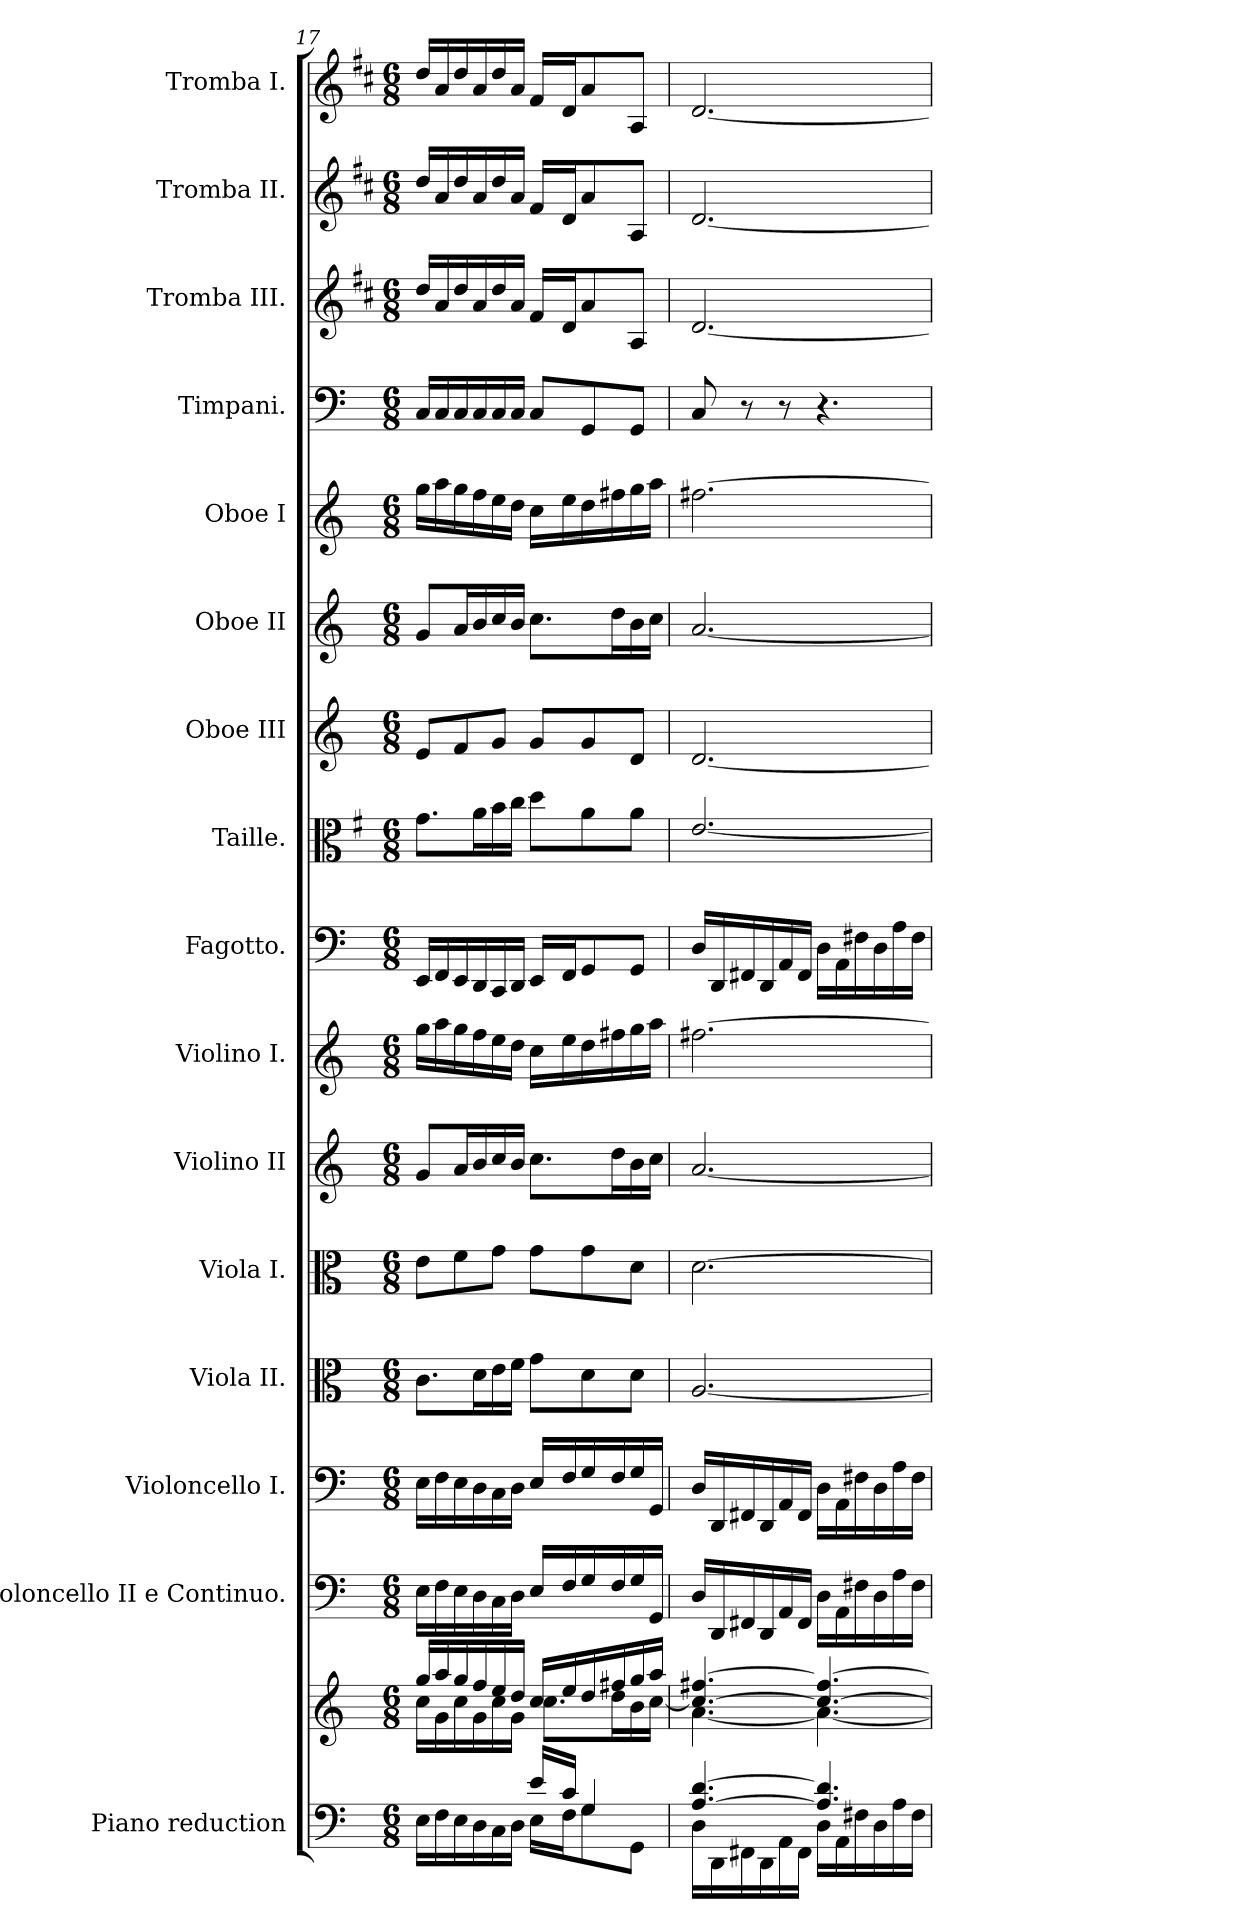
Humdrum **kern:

**kern	**kern	**kern	**kern	**kern	**kern	**kern	**kern	**kern	**kern	**kern	**kern	**kern	**kern	**kern	**kern	**kern
*part16	*part16	*part15	*part14	*part13	*part12	*part11	*part10	*part9	*part8	*part7	*part6	*part5	*part4	*part3	*part2	*part1
*staff17	*staff16	*staff15	*staff14	*staff13	*staff12	*staff11	*staff10	*staff9	*staff8	*staff7	*staff6	*staff5	*staff4	*staff3	*staff2	*staff1
*I"Piano reduction	*	*I"Violoncello II e Continuo.	*I"Violoncello I.	*I"Viola II.	*I"Viola I.	*I"Violino II	*I"Violino I.	*I"Fagotto.	*I"Taille.	*I"Oboe III	*I"Oboe II	*I"Oboe I	*I"Timpani.	*I"Tromba III.	*I"Tromba II.	*I"Tromba I.
*I'Pno	*	*I'Vc	*I'Vc	*I'Vla	*I'Vla	*	*I'Vln	*	*	*I'Ob	*I'Ob	*I'Ob	*I'Timp	*	*	*
*clefF4	*clefG2	*clefF4	*clefF4	*clefC3	*clefC3	*clefG2	*clefG2	*clefF4	*clefC3	*clefG2	*clefG2	*clefG2	*clefF4	*clefG2	*clefG2	*clefG2
*	*	*ITrd7c12	*	*	*	*	*	*	*ITrd4c7	*	*	*	*	*ITrd1c2	*ITrd1c2	*ITrd1c2
*k[]	*k[]	*k[]	*k[]	*k[]	*k[]	*k[]	*k[]	*k[]	*k[]	*k[]	*k[]	*k[]	*k[]	*k[]	*k[]	*k[]
*M6/8	*M6/8	*M6/8	*M6/8	*M6/8	*M6/8	*M6/8	*M6/8	*M6/8	*M6/8	*M6/8	*M6/8	*M6/8	*M6/8	*M6/8	*M6/8	*M6/8
=17	=17	=17	=17	=17	=17	=17	=17	=17	=17	=17	=17	=17	=17	=17	=17	=17
*^	*^	*	*	*	*	*	*	*	*	*	*	*	*	*	*	*
4.ryy	16E\LL	16gg/LL	16cc\LL	16EE\LL	16E\LL	8.c\L	8e\L	8g/L	16gg\LL	16EE/LL	8.c\L	8e/L	8g/L	16gg\LL	16C/LL	16cc/LL	16cc/LL	16cc/LL
.	16F\	16aa/	16g\	16FF\	16F\	.	.	.	16aa\	16FF/	.	.	.	16aa\	16C/	16g/	16g/	16g/
.	16E\	16gg/	16cc\	16EE\	16E\	.	8f\	16a/L	16gg\	16EE/	.	8f/	16a/L	16gg\	16C/	16cc/	16cc/	16cc/
.	16D\	16ff/	16g\	16DD\	16D\	16d\L	.	16b/	16ff\	16DD/	16d\L	.	16b/	16ff\	16C/	16g/	16g/	16g/
.	16C\	16ee/	16cc\	16CC\	16C\	16e\	8g\J	16cc/	16ee\	16CC/	16e\	8g/J	16cc/	16ee\	16C/	16cc/	16cc/	16cc/
.	16D\JJ	16dd/JJ	16g\JJ	16DD\JJ	16D\JJ	16f\JJ	.	16b/JJ	16dd\JJ	16DD/JJ	16f\JJ	.	16b/JJ	16dd\JJ	16C/JJ	16g/JJ	16g/JJ	16g/JJ
16e/LL	16E\LL	16cc/LL	8.cc\L	16EE/LL	16E/LL	8g\L	8g\L	8.cc\L	16cc\LL	16EE/LL	8g\L	8g/L	8.cc\L	16cc\LL	8C/L	16e/LL	16e/LL	16e/LL
16c/JJ	16F\J	16ee/	.	16FF/	16F/	.	.	.	16ee\	16FF/J	.	.	.	16ee\	.	16c/J	16c/J	16c/J
4G/	8G\	16dd/	.	16GG/	16G/	8d\	8g\	.	16dd\	8GG/	8d\	8g/	.	16dd\	8GG/	8g/	8g/	8g/
.	.	16ff#X/	16dd\L	16FF/	16F/	.	.	16dd\L	16ff#X\	.	.	.	16dd\L	16ff#X\	.	.	.	.
.	8GG\J	16gg/	16b\	16GG/	16G/	8d\J	8d\J	16b\	16gg\	8GG/J	8d\J	8d/J	16b\	16gg\	8GG/J	8G/J	8G/J	8G/J
.	.	16aa/JJ	[16cc\JJ	16GGG/JJ	16GG/JJ	.	.	16cc\JJ	16aa\JJ	.	.	.	16cc\JJ	16aa\JJ	.	.	.	.
=18	=18	=18	=18	=18	=18	=18	=18	=18	=18	=18	=18	=18	=18	=18	=18	=18	=18	=18
[4.A/ [4.d/	16D\LL	4.cc/_ [4.ff#X/	[4.a\	16DD/LL	16D/LL	[2.A/	[2.d\	[2.a/	[2.ff#X\	16D/LL	[2.A/	[2.d/	[2.a/	[2.ff#X\	8C/	[2.c/	[2.c/	[2.c/
.	16DD\	.	.	16DDD/	16DD/	.	.	.	.	16DD/	.	.	.	.	.	.	.	.
.	16FF#X\	.	.	16FFF#X/	16FF#X/	.	.	.	.	16FF#X/	.	.	.	.	8r	.	.	.
.	16DD\	.	.	16DDD/	16DD/	.	.	.	.	16DD/	.	.	.	.	.	.	.	.
.	16AA\	.	.	16AAA/	16AA/	.	.	.	.	16AA/	.	.	.	.	8r	.	.	.
.	16FF#\JJ	.	.	16FFF#/JJ	16FF#/JJ	.	.	.	.	16FF#/JJ	.	.	.	.	.	.	.	.
4.A/] 4.d/]	16D\LL	4.cc/_ 4.ff#/_	4.a\_	16DD\LL	16D\LL	.	.	.	.	16D\LL	.	.	.	.	4.r	.	.	.
.	16AA\	.	.	16AAA\	16AA\	.	.	.	.	16AA\	.	.	.	.	.	.	.	.
.	16F#X\	.	.	16FF#X\	16F#X\	.	.	.	.	16F#X\	.	.	.	.	.	.	.	.
.	16D\	.	.	16DD\	16D\	.	.	.	.	16D\	.	.	.	.	.	.	.	.
.	16A\	.	.	16AA\	16A\	.	.	.	.	16A\	.	.	.	.	.	.	.	.
.	16F#\JJ	.	.	16FF#\JJ	16F#\JJ	.	.	.	.	16F#\JJ	.	.	.	.	.	.	.	.
*v	*v	*	*	*	*	*	*	*	*	*	*	*	*	*	*	*	*	*
*	*v	*v	*	*	*	*	*	*	*	*	*	*	*	*	*	*	*
=	=	=	=	=	=	=	=	=	=	=	=	=	=	=	=	=
*-	*-	*-	*-	*-	*-	*-	*-	*-	*-	*-	*-	*-	*-	*-	*-	*-
